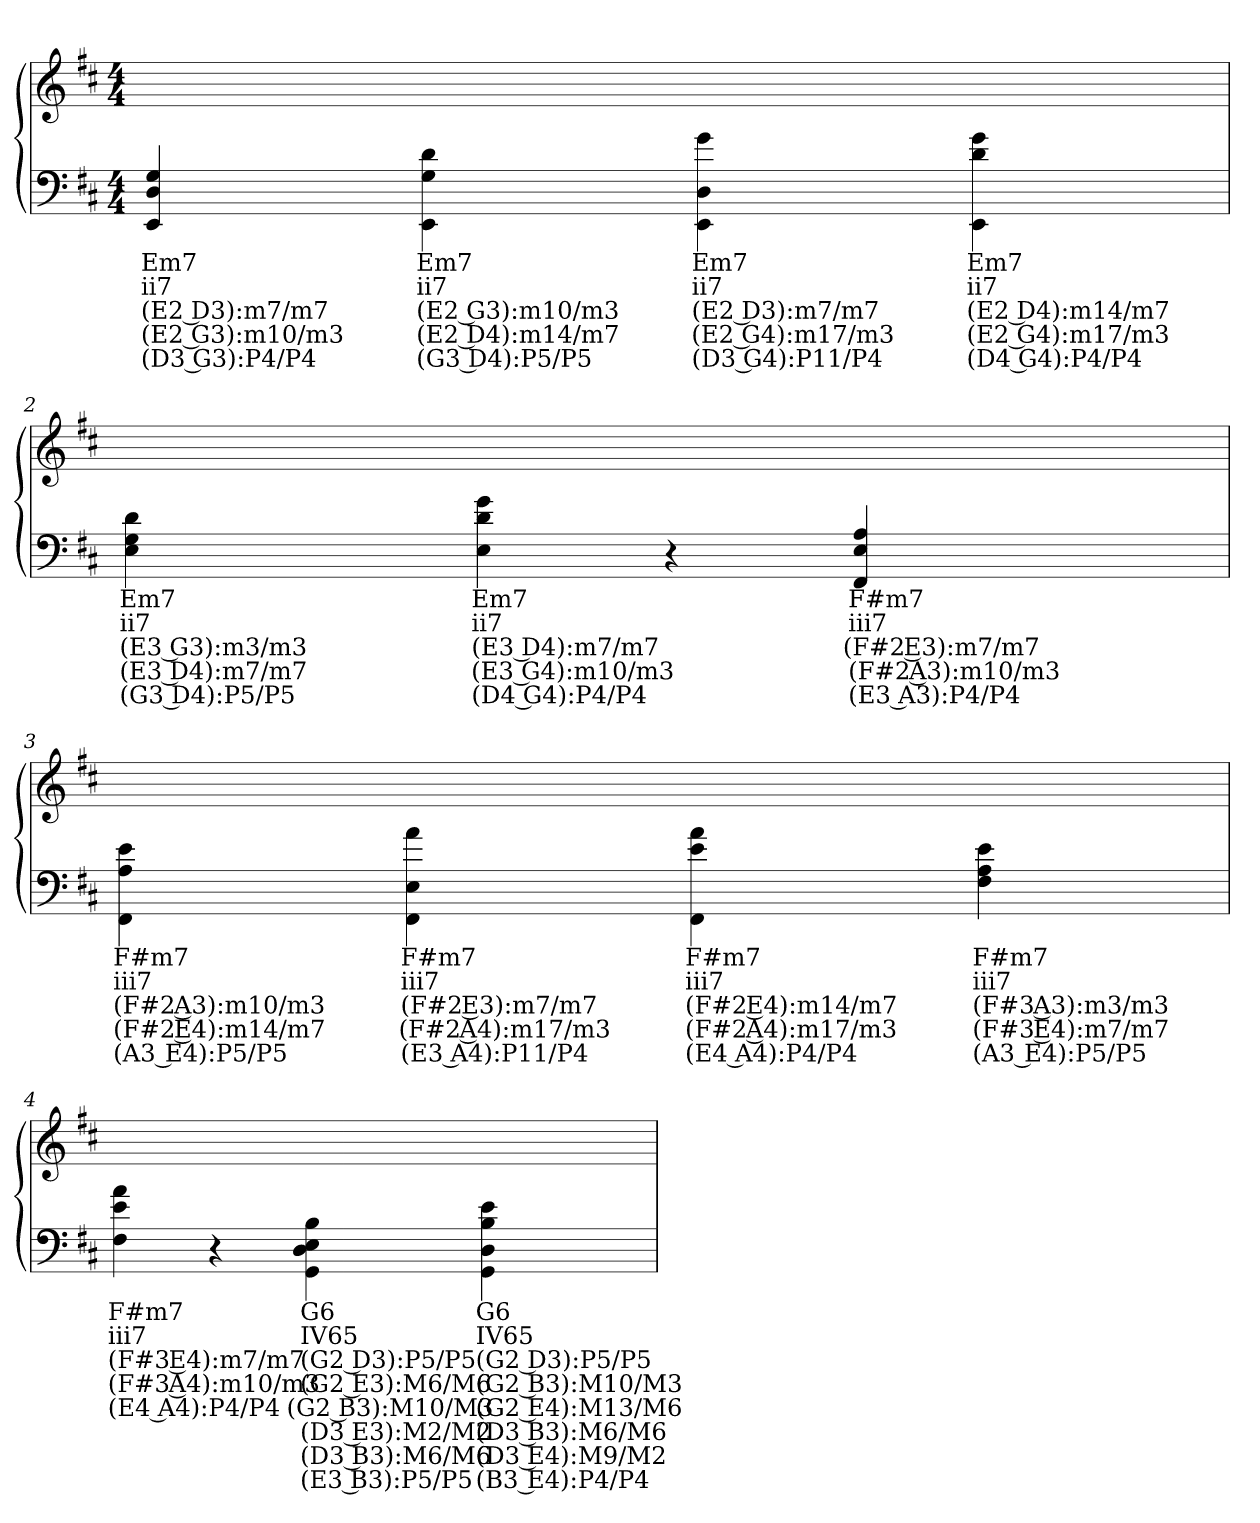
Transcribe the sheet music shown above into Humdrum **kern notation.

**kern	**text	**text	**text	**text	**text	**text	**text	**text	**kern
*part2	*part2	*part2	*part2	*part2	*part2	*part2	*part2	*part2	*part1
*staff2	*staff2	*staff2	*staff2	*staff2	*staff2	*staff2	*staff2	*staff2	*staff1
*clefF4	*	*	*	*	*	*	*	*	*clefG2
*k[f#c#]	*	*	*	*	*	*	*	*	*k[f#c#]
*D:	*	*	*	*	*	*	*	*	*D:
*M4/4	*	*	*	*	*	*	*	*	*M4/4
*MM60	*	*	*	*	*	*	*	*	*MM60
=1	=1	=1	=1	=1	=1	=1	=1	=1	=1
4EE 4D 4G	Em7	ii7	(E2 D3):m7/m7	(E2 G3):m10/m3	(D3 G3):P4/P4	.	.	.	1ryy
4EE 4G 4d	Em7	ii7	(E2 G3):m10/m3	(E2 D4):m14/m7	(G3 D4):P5/P5	.	.	.	.
4EE 4D 4g	Em7	ii7	(E2 D3):m7/m7	(E2 G4):m17/m3	(D3 G4):P11/P4	.	.	.	.
4EE 4d 4g	Em7	ii7	(E2 D4):m14/m7	(E2 G4):m17/m3	(D4 G4):P4/P4	.	.	.	.
=2	=2	=2	=2	=2	=2	=2	=2	=2	=2
4E 4G 4d	Em7	ii7	(E3 G3):m3/m3	(E3 D4):m7/m7	(G3 D4):P5/P5	.	.	.	1ryy
4E 4d 4g	Em7	ii7	(E3 D4):m7/m7	(E3 G4):m10/m3	(D4 G4):P4/P4	.	.	.	.
4r	.	.	.	.	.	.	.	.	.
4FF# 4E 4A	F#m7	iii7	(F#2 E3):m7/m7	(F#2 A3):m10/m3	(E3 A3):P4/P4	.	.	.	.
=3	=3	=3	=3	=3	=3	=3	=3	=3	=3
4FF# 4A 4e	F#m7	iii7	(F#2 A3):m10/m3	(F#2 E4):m14/m7	(A3 E4):P5/P5	.	.	.	1ryy
4FF# 4E 4a	F#m7	iii7	(F#2 E3):m7/m7	(F#2 A4):m17/m3	(E3 A4):P11/P4	.	.	.	.
4FF# 4e 4a	F#m7	iii7	(F#2 E4):m14/m7	(F#2 A4):m17/m3	(E4 A4):P4/P4	.	.	.	.
4F# 4A 4e	F#m7	iii7	(F#3 A3):m3/m3	(F#3 E4):m7/m7	(A3 E4):P5/P5	.	.	.	.
=4	=4	=4	=4	=4	=4	=4	=4	=4	=4
4F# 4e 4a	F#m7	iii7	(F#3 E4):m7/m7	(F#3 A4):m10/m3	(E4 A4):P4/P4	.	.	.	1ryy
4r	.	.	.	.	.	.	.	.	.
4GG 4D 4E 4B	G6	IV65	(G2 D3):P5/P5	(G2 E3):M6/M6	(G2 B3):M10/M3	(D3 E3):M2/M2	(D3 B3):M6/M6	(E3 B3):P5/P5	.
4GG 4D 4B 4e	G6	IV65	(G2 D3):P5/P5	(G2 B3):M10/M3	(G2 E4):M13/M6	(D3 B3):M6/M6	(D3 E4):M9/M2	(B3 E4):P4/P4	.
=	=	=	=	=	=	=	=	=	=
*-	*-	*-	*-	*-	*-	*-	*-	*-	*-
